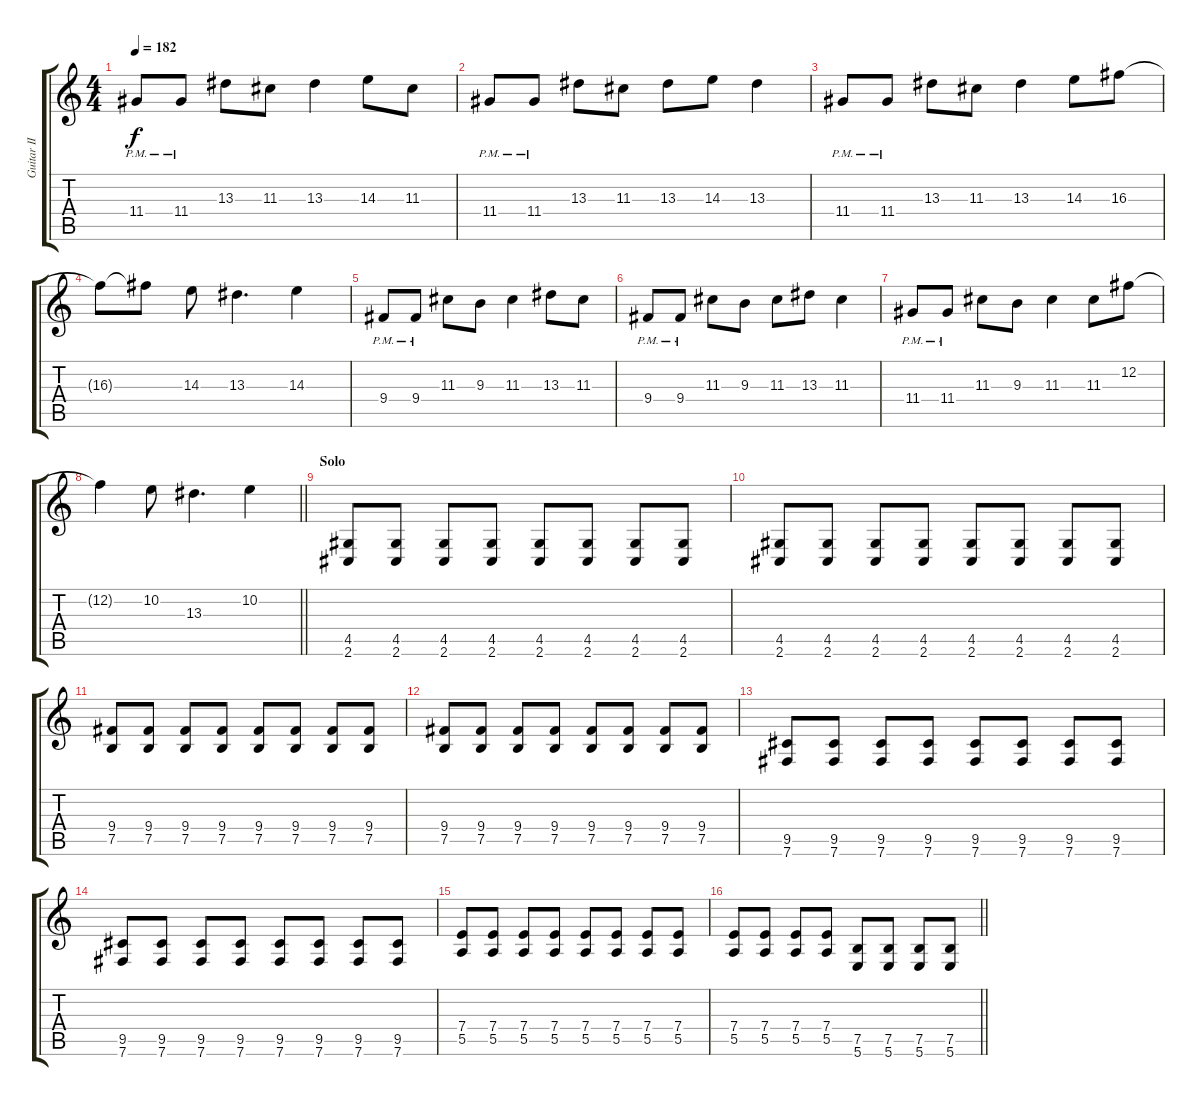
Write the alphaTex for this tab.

\track ("Guitar II" "Guitar II") {instrument distortionguitar}
\staff {score tabs}
\tuning (B3 Gb3 D3 A2 E2 B1) {hide}
\ts (4 4)
\section ("" "")
\tempo 182
\clef g2
\ks c
11.4{pm}.8{dy f} 11.4{pm}.8 13.3.8 11.3.8 13.3.4 14.3.8 11.3.8 |
11.4{pm}.8 11.4{pm}.8 13.3.8 11.3.8 13.3.8 14.3.8 13.3.4 |
11.4{pm}.8 11.4{pm}.8 13.3.8 11.3.8 13.3.4 14.3.8 16.3.8 |
16.3{t}.8 16.3{t}.8 14.3.8 13.3.4{d} 14.3.4 |
9.4{pm}.8 9.4{pm}.8 11.3.8 9.3.8 11.3.4 13.3.8 11.3.8 |
9.4{pm}.8 9.4{pm}.8 11.3.8 9.3.8 11.3.8 13.3.8 11.3.4 |
11.4{pm}.8 11.4{pm}.8 11.3.8 9.3.8 11.3.4 11.3.8 12.2.8 |
\barLineRight lightlight
12.2{t}.4 10.2.8 13.3.4{d} 10.2.4 |
\section ("" "Solo")
(4.5 2.6).8 (4.5 2.6).8 (4.5 2.6).8 (4.5 2.6).8 (4.5 2.6).8 (4.5 2.6).8 (4.5 2.6).8 (4.5 2.6).8 |
(4.5 2.6).8 (4.5 2.6).8 (4.5 2.6).8 (4.5 2.6).8 (4.5 2.6).8 (4.5 2.6).8 (4.5 2.6).8 (4.5 2.6).8 |
(9.4 7.5).8 (9.4 7.5).8 (9.4 7.5).8 (9.4 7.5).8 (9.4 7.5).8 (9.4 7.5).8 (9.4 7.5).8 (9.4 7.5).8 |
(9.4 7.5).8 (9.4 7.5).8 (9.4 7.5).8 (9.4 7.5).8 (9.4 7.5).8 (9.4 7.5).8 (9.4 7.5).8 (9.4 7.5).8 |
(9.5 7.6).8 (9.5 7.6).8 (9.5 7.6).8 (9.5 7.6).8 (9.5 7.6).8 (9.5 7.6).8 (9.5 7.6).8 (9.5 7.6).8 |
(9.5 7.6).8 (9.5 7.6).8 (9.5 7.6).8 (9.5 7.6).8 (9.5 7.6).8 (9.5 7.6).8 (9.5 7.6).8 (9.5 7.6).8 |
(7.4 5.5).8 (7.4 5.5).8 (7.4 5.5).8 (7.4 5.5).8 (7.4 5.5).8 (7.4 5.5).8 (7.4 5.5).8 (7.4 5.5).8 |
\barLineRight lightlight
(7.4 5.5).8 (7.4 5.5).8 (7.4 5.5).8 (7.4 5.5).8 (7.5 5.6).8 (7.5 5.6).8 (7.5 5.6).8 (7.5 5.6).8
